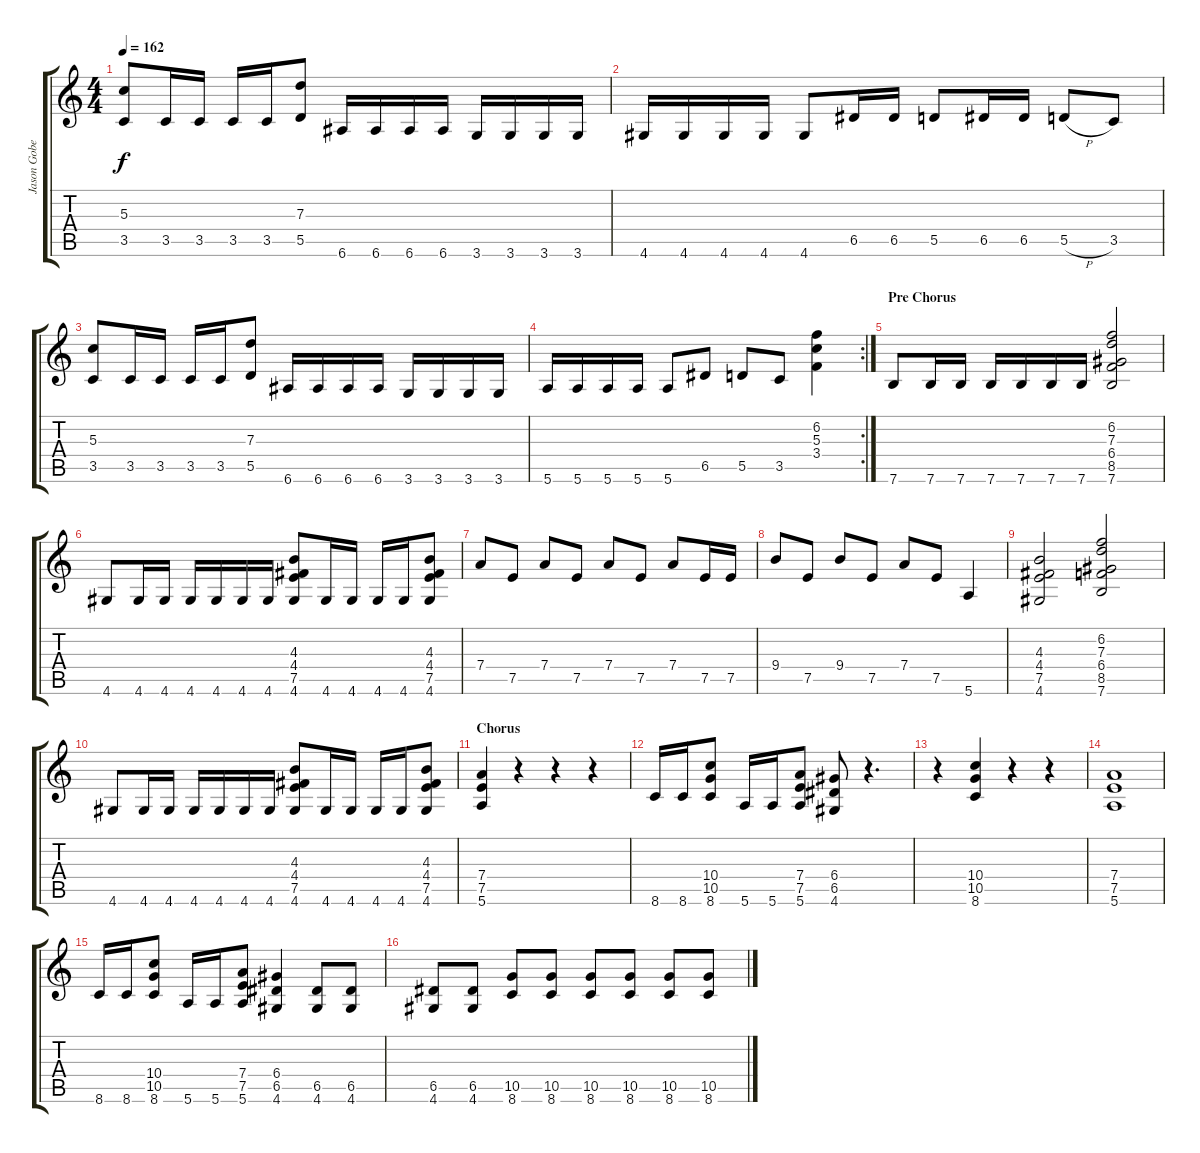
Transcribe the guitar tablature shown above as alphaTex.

\track ("Jason Gobel" "Jason Gobe") {instrument distortionguitar}
\staff {score tabs}
\tuning (E4 B3 G3 D3 A2 E2) {hide}
\ts (4 4)
\tempo 162
\clef g2
\ks c
(5.3 3.5).8{dy f} 3.5.16 3.5.16 3.5.16 3.5.16 (7.3 5.5).8 6.6.16 6.6.16 6.6.16 6.6.16 3.6.16 3.6.16 3.6.16 3.6.16 |
4.6.16 4.6.16 4.6.16 4.6.16 4.6.8 6.5.16 6.5.16 5.5.8 6.5.16 6.5.16 5.5{h}.8 3.5.8 |
(5.3 3.5).8 3.5.16 3.5.16 3.5.16 3.5.16 (7.3 5.5).8 6.6.16 6.6.16 6.6.16 6.6.16 3.6.16 3.6.16 3.6.16 3.6.16 |
\rc 2
5.6.16 5.6.16 5.6.16 5.6.16 5.6.8 6.5.8 5.5.8 3.5.8 (6.2 5.3 3.4).4 |
\section ("" "Pre Chorus")
7.6.8 7.6.16 7.6.16 7.6.16 7.6.16 7.6.16 7.6.16 (6.2 7.3 6.4 8.5 7.6).2 |
4.6.8 4.6.16 4.6.16 4.6.16 4.6.16 4.6.16 4.6.16 (4.3 4.4 7.5 4.6).8 4.6.16 4.6.16 4.6.16 4.6.16 (4.3 4.4 7.5 4.6).8 |
7.4.8 7.5.8 7.4.8 7.5.8 7.4.8 7.5.8 7.4.8 7.5.16 7.5.16 |
9.4.8 7.5.8 9.4.8 7.5.8 7.4.8 7.5.8 5.6.4 |
(4.3 4.4 7.5 4.6).2 (6.2 7.3 6.4 8.5 7.6).2 |
4.6.8 4.6.16 4.6.16 4.6.16 4.6.16 4.6.16 4.6.16 (4.3 4.4 7.5 4.6).8 4.6.16 4.6.16 4.6.16 4.6.16 (4.3 4.4 7.5 4.6).8 |
\section ("" "Chorus")
(7.4 7.5 5.6).4 r.4 r.4 r.4 |
8.6.16 8.6.16 (10.4 10.5 8.6).8 5.6.16 5.6.16 (7.4 7.5 5.6).8 (6.4 6.5 4.6).8 r.4{d} |
r.4 (10.4 10.5 8.6).4 r.4 r.4 |
(7.4 7.5 5.6).1 |
8.6.16 8.6.16 (10.4 10.5 8.6).8 5.6.16 5.6.16 (7.4 7.5 5.6).8 (6.4 6.5 4.6).4 (6.5 4.6).8 (6.5 4.6).8 |
(6.5 4.6).8 (6.5 4.6).8 (10.5 8.6).8 (10.5 8.6).8 (10.5 8.6).8 (10.5 8.6).8 (10.5 8.6).8 (10.5 8.6).8
